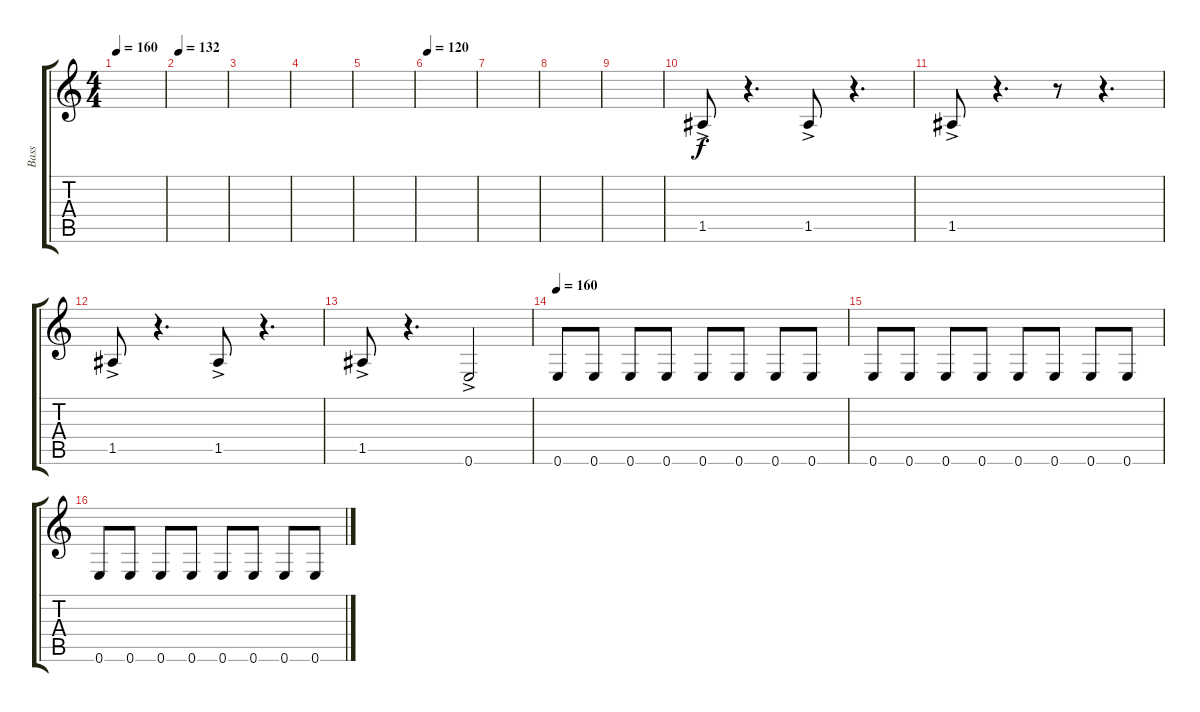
\track ("Bass" "Bass") {instrument electricbasspick}
\staff {score tabs}
\tuning (E4 B3 G3 D3 A2 E2) {hide}
\ts (4 4)
\tempo 160
\clef g2
\ks c
|
\tempo 132
|
|
|
|
\tempo 120
|
|
|
|
1.5{ac}.8 r.4{d} 1.5{ac}.8 r.4{d} |
1.5{ac}.8 r.4{d} r.8 r.4{d} |
1.5{ac}.8 r.4{d} 1.5{ac}.8 r.4{d} |
1.5{ac}.8 r.4{d} 0.6{ac}.2 |
\tempo 180
\tempo 160
0.6.8{dy f} 0.6.8 0.6.8 0.6.8 0.6.8 0.6.8 0.6.8 0.6.8 |
0.6.8 0.6.8 0.6.8 0.6.8 0.6.8 0.6.8 0.6.8 0.6.8 |
0.6.8 0.6.8 0.6.8 0.6.8 0.6.8 0.6.8 0.6.8 0.6.8
